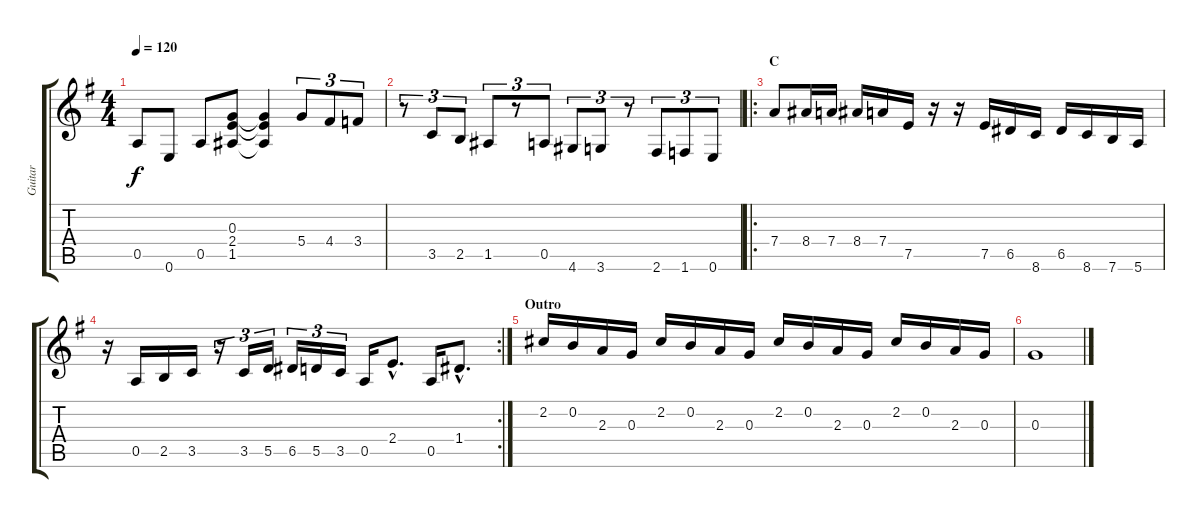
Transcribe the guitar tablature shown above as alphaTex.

\track ("Guitar" "Guitar") {instrument distortionguitar}
\staff {score tabs}
\tuning (E4 B3 G3 D3 A2 E2) {hide}
\ts (4 4)
\tempo 120
\clef g2
\ks eminor
0.5.8{dy f} 0.6.8 0.5.8 (0.3 2.4 1.5).8 (0.3{t} 2.4{t} 1.5{t}).4 5.4.8{tu (3 2)} 4.4.8{tu (3 2)} 3.4.8{tu (3 2)} |
r.8{tu (3 2)} 3.5.8{tu (3 2)} 2.5.8{tu (3 2)} 1.5.8{tu (3 2)} r.8{tu (3 2)} 0.5.8{tu (3 2)} 4.6.8{tu (3 2)} 3.6.8{tu (3 2)} r.8{tu (3 2)} 2.6.8{tu (3 2)} 1.6.8{tu (3 2)} 0.6.8{tu (3 2)} |
\ro
\section ("" "C")
7.4.8 8.4.16 7.4.16 8.4.16 7.4.16 7.5.16 r.16 r.16 7.5.16 6.5.16 8.6.16 6.5.16 8.6.16 7.6.16 5.6.16 |
\rc 2
r.16 0.5.16 2.5.16 3.5.16 r.16{tu (3 2)} 3.5.16{tu (3 2)} 5.5.16{tu (3 2)} 6.5.16{tu (3 2)} 5.5.16{tu (3 2)} 3.5.16{tu (3 2)} 0.5.16 2.4{hac}.8{d} 0.5.16 1.4{hac}.8{d} |
\section ("" "Outro")
2.2.16 0.2.16 2.3.16 0.3.16 2.2.16 0.2.16 2.3.16 0.3.16 2.2.16 0.2.16 2.3.16 0.3.16 2.2.16 0.2.16 2.3.16 0.3.16 |
0.3.1
